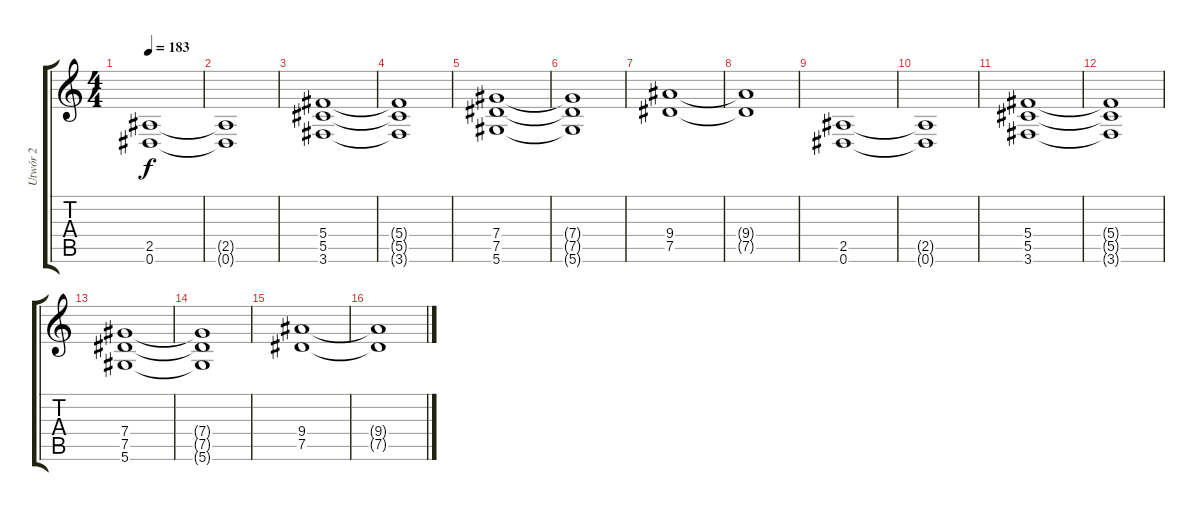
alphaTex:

\track ("Utwór 2" "Utwór 2") {instrument distortionguitar}
\staff {score tabs}
\tuning (Eb4 Bb3 Gb3 Db3 Ab2 Eb2) {hide}
\ts (4 4)
\tempo 183
\clef g2
\ks c
(2.5 0.6).1{dy f} |
(2.5{t} 0.6{t}).1 |
(5.4 5.5 3.6).1 |
(5.4{t} 5.5{t} 3.6{t}).1 |
(7.4 7.5 5.6).1 |
(7.4{t} 7.5{t} 5.6{t}).1 |
(9.4 7.5).1 |
(9.4{t} 7.5{t}).1 |
(2.5 0.6).1 |
(2.5{t} 0.6{t}).1 |
(5.4 5.5 3.6).1 |
(5.4{t} 5.5{t} 3.6{t}).1 |
(7.4 7.5 5.6).1 |
(7.4{t} 7.5{t} 5.6{t}).1 |
(9.4 7.5).1 |
(9.4{t} 7.5{t}).1
